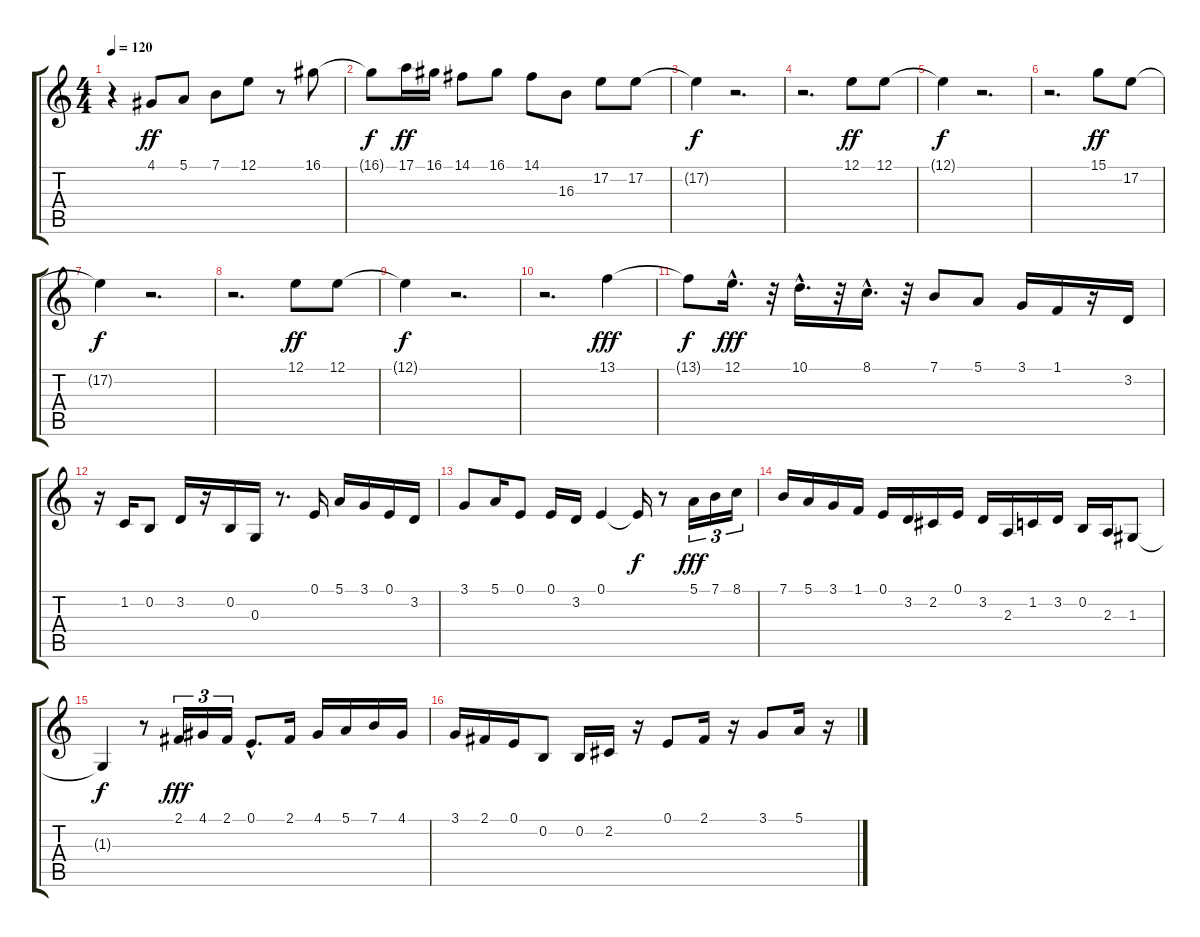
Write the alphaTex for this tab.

\track "" {instrument tenorsax}
\staff {score tabs}
\tuning (E4 B3 G3 D3 A2 E2) {hide}
\ts (4 4)
\tempo 120
\clef g2
\ks c
r.4{dy f} 4.1.8{dy ff} 5.1.8 7.1.8 12.1.8 r.8 16.1.8 |
16.1{t}.8{dy f} 17.1.16{dy ff} 16.1.16 14.1.8 16.1.8 14.1.8 16.3.8 17.2.8 17.2.8 |
17.2{t}.4{dy f} r.2{d} |
r.2{d} 12.1.8{dy ff} 12.1.8 |
12.1{t}.4{dy f} r.2{d} |
r.2{d} 15.1.8{dy ff} 17.2.8 |
17.2{t}.4{dy f} r.2{d} |
r.2{d} 12.1.8{dy ff} 12.1.8 |
12.1{t}.4{dy f} r.2{d} |
r.2{d} 13.1.4{dy fff} |
13.1{t}.8{dy f} 12.1{hac}.16{d dy fff} r.32 10.1{hac}.16{d} r.32 8.1{hac}.16{d} r.32 7.1.8 5.1.8 3.1.16 1.1.16 r.16 3.2.16 |
r.16 1.2.16 0.2.8 3.2.16 r.16 0.2.16 0.3.16 r.8{d} 0.1.16 5.1.16 3.1.16 0.1.16 3.2.16 |
3.1.8 5.1.16 0.1.8 0.1.16 3.2.16 0.1.4 0.1{t}.16{dy f} r.8 5.1.16{tu (3 2) dy fff} 7.1.16{tu (3 2)} 8.1.16{tu (3 2)} |
7.1.16 5.1.16 3.1.16 1.1.16 0.1.16 3.2.16 2.2.16 0.1.16 3.2.16 2.3.16 1.2.16 3.2.16 0.2.16 2.3.16 1.3.8 |
1.3{t}.4{dy f} r.8 2.1.16{tu (3 2) dy fff} 4.1.16{tu (3 2)} 2.1.16{tu (3 2)} 0.1{hac}.8{d} 2.1.16 4.1.16 5.1.16 7.1.16 4.1.16 |
3.1.16 2.1.16 0.1.16 0.2.8 0.2.16 2.2.16 r.16 0.1.8 2.1.16 r.16 3.1.8 5.1.16 r.16
